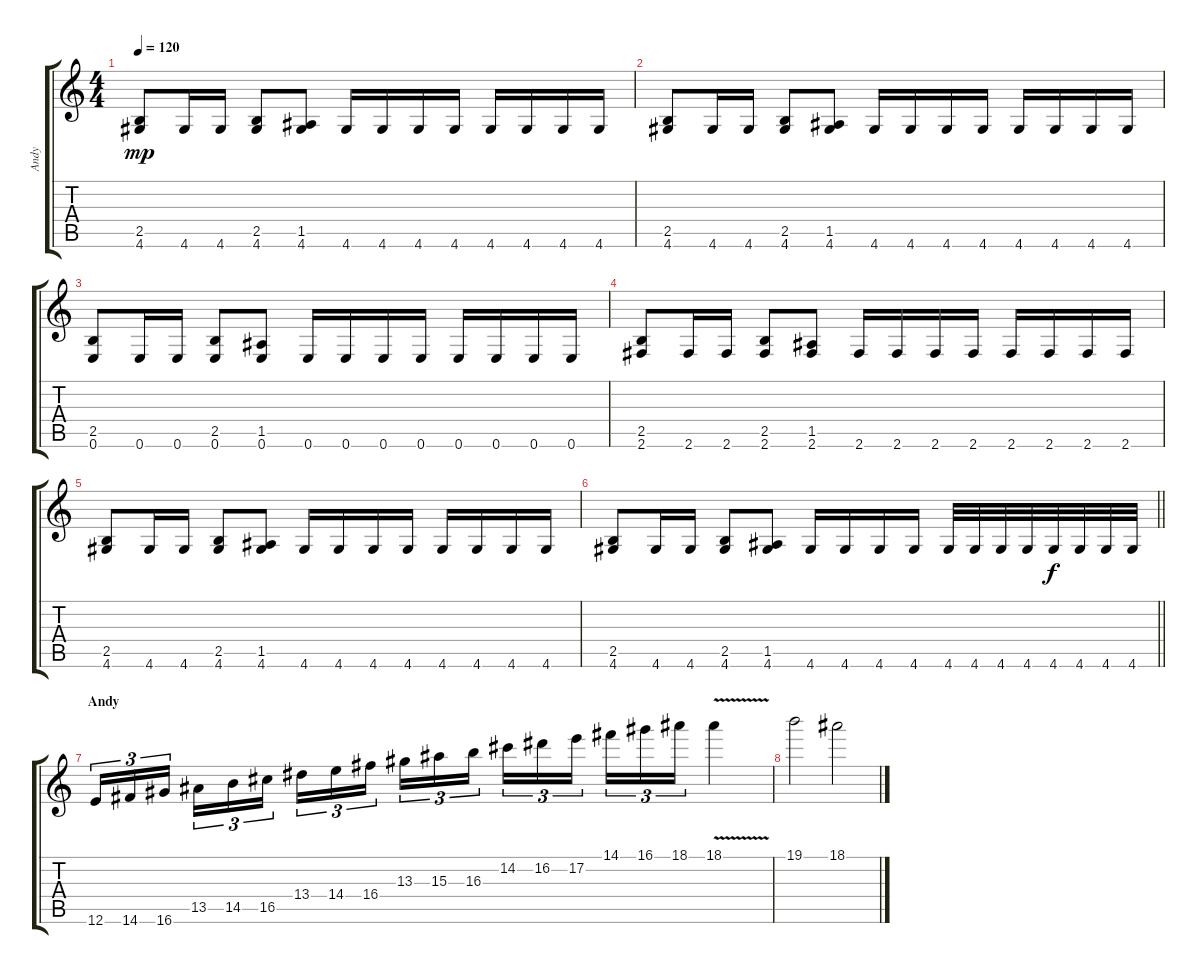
\track ("Andy" "Andy") {instrument distortionguitar}
\staff {score tabs}
\tuning (E4 B3 G3 D3 A2 E2) {hide}
\ts (4 4)
\tempo 120
\clef g2
\ks c
(2.5 4.6).8{dy mp} 4.6.16 4.6.16 (2.5 4.6).8 (1.5 4.6).8 4.6.16 4.6.16 4.6.16 4.6.16 4.6.16 4.6.16 4.6.16 4.6.16 |
(2.5 4.6).8 4.6.16 4.6.16 (2.5 4.6).8 (1.5 4.6).8 4.6.16 4.6.16 4.6.16 4.6.16 4.6.16 4.6.16 4.6.16 4.6.16 |
(2.5 0.6).8{volume 16} 0.6.16 0.6.16 (2.5 0.6).8 (1.5 0.6).8 0.6.16 0.6.16 0.6.16 0.6.16 0.6.16 0.6.16 0.6.16 0.6.16 |
(2.5 2.6).8 2.6.16 2.6.16 (2.5 2.6).8 (1.5 2.6).8 2.6.16 2.6.16 2.6.16 2.6.16 2.6.16 2.6.16 2.6.16 2.6.16 |
(2.5 4.6).8 4.6.16 4.6.16 (2.5 4.6).8 (1.5 4.6).8 4.6.16 4.6.16 4.6.16 4.6.16 4.6.16 4.6.16 4.6.16 4.6.16 |
\barLineRight lightlight
(2.5 4.6).8 4.6.16 4.6.16 (2.5 4.6).8 (1.5 4.6).8 4.6.16 4.6.16 4.6.16 4.6.16 4.6.32 4.6.32 4.6.32 4.6.32 4.6.32{dy f} 4.6.32 4.6.32 4.6.32 |
\section ("" "Andy")
12.6.16{tu (3 2)} 14.6.16{tu (3 2)} 16.6.16{tu (3 2) beam splitsecondary} 13.5.16{tu (3 2)} 14.5.16{tu (3 2)} 16.5.16{tu (3 2)} 13.4.16{tu (3 2)} 14.4.16{tu (3 2)} 16.4.16{tu (3 2) beam splitsecondary} 13.3.16{tu (3 2)} 15.3.16{tu (3 2)} 16.3.16{tu (3 2)} 14.2.16{tu (3 2)} 16.2.16{tu (3 2)} 17.2.16{tu (3 2) beam splitsecondary} 14.1.16{tu (3 2)} 16.1.16{tu (3 2)} 18.1.16{tu (3 2)} 18.1{v}.4 |
19.1.2 18.1.2
